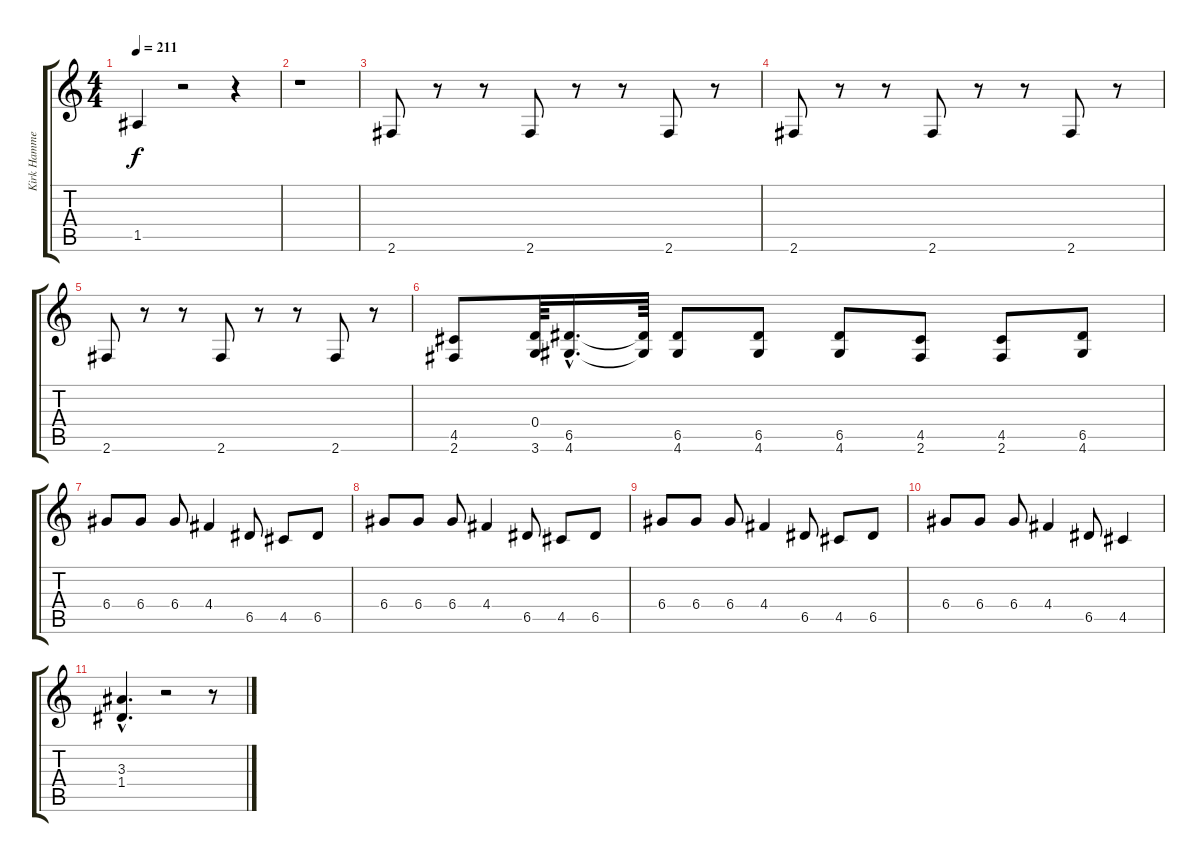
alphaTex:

\track ("Kirk Hammett (Guitar)" "Kirk Hamme") {instrument overdrivenguitar}
\staff {score tabs}
\tuning (E4 B3 G3 D3 A2 E2) {hide}
\ts (4 4)
\tempo 211
\clef g2
\ks c
1.5.4{dy f} r.2 r.4 |
r.1 |
2.6.8 r.8 r.8 2.6.8 r.8 r.8 2.6.8 r.8 |
2.6.8 r.8 r.8 2.6.8 r.8 r.8 2.6.8 r.8 |
2.6.8 r.8 r.8 2.6.8 r.8 r.8 2.6.8 r.8 |
(4.5 2.6).8 (0.4 3.6).64 (6.5{hac} 4.6{hac}).16{d} (6.5{t} 4.6{t}).64 (6.5 4.6).8 (6.5 4.6).8 (6.5 4.6).8 (4.5 2.6).8 (4.5 2.6).8 (6.5 4.6).8 |
6.4.8 6.4.8 6.4.8 4.4.4 6.5.8 4.5.8 6.5.8 |
6.4.8 6.4.8 6.4.8 4.4.4 6.5.8 4.5.8 6.5.8 |
6.4.8 6.4.8 6.4.8 4.4.4 6.5.8 4.5.8 6.5.8 |
6.4.8 6.4.8 6.4.8 4.4.4 6.5.8 4.5.4 |
(3.3{hac} 1.4{hac}).4{d} r.2 r.8
